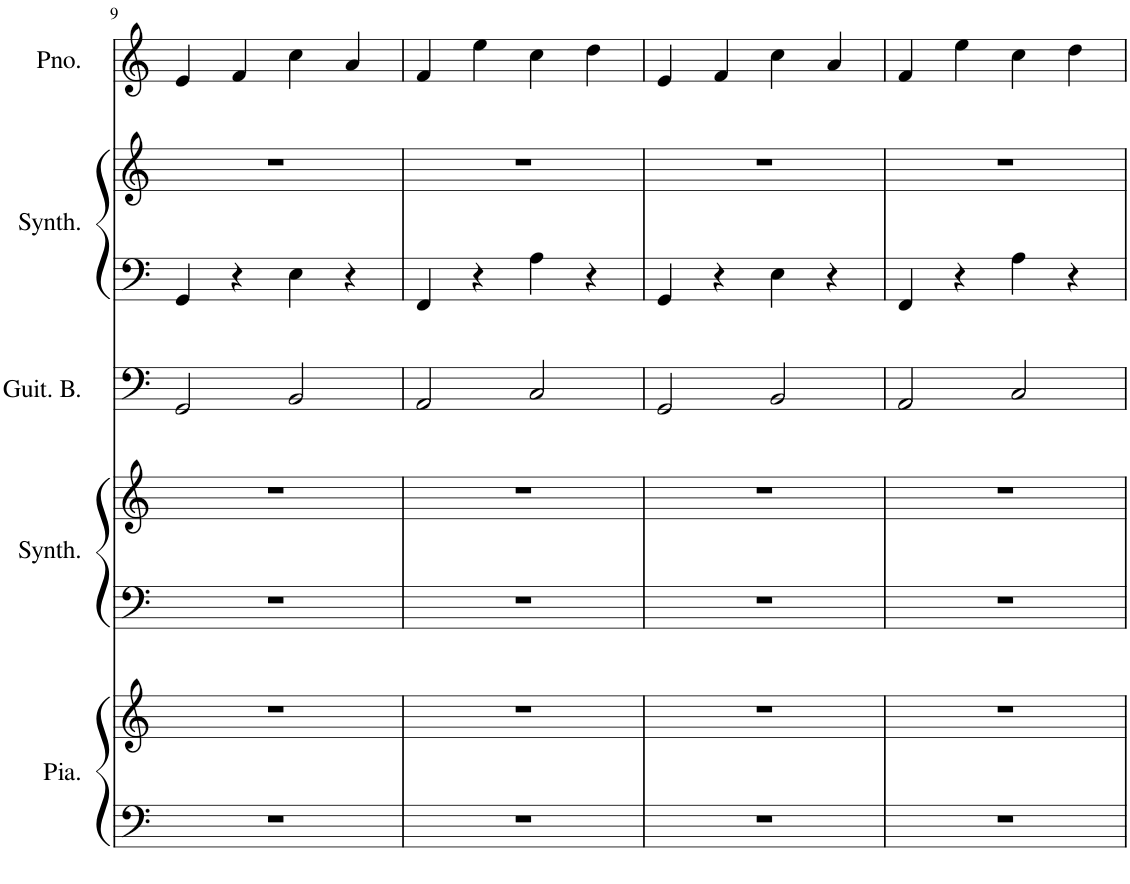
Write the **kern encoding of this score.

**kern	**kern	**kern	**kern	**kern	**kern	**kern	**kern
*part5	*part5	*part4	*part4	*part3	*part2	*part2	*part1
*staff8	*staff7	*staff6	*staff5	*staff4	*staff3	*staff2	*staff1
*I"Piano	*	*I"Synthétiseur New Age	*	*I"Guitare basse	*I"Synthétiseur brillant	*	*I"Piano
*I'Pia.	*	*I'Synth.	*	*I'Guit. B.	*I'Synth.	*	*I'Pno.
!!LO:PB:g=z
*clefF4	*clefG2	*clefF4	*clefG2	*clefF4	*clefF4	*clefG2	*clefG2
*	*	*	*	*Trd7c12	*	*	*
*k[]	*k[]	*k[]	*k[]	*k[]	*k[]	*k[]	*k[]
*M4/4	*M4/4	*M4/4	*M4/4	*M4/4	*M4/4	*M4/4	*M4/4
=9	=9	=9	=9	=9	=9	=9	=9
1r	1r	1r	1r	2GG/	4GG/	1r	4e/
.	.	.	.	.	4r	.	4f/
.	.	.	.	2BB/	4E\	.	4cc\
.	.	.	.	.	4r	.	4a/
=10	=10	=10	=10	=10	=10	=10	=10
1r	1r	1r	1r	2AA/	4FF/	1r	4f/
.	.	.	.	.	4r	.	4ee\
.	.	.	.	2C/	4A\	.	4cc\
.	.	.	.	.	4r	.	4dd\
=11	=11	=11	=11	=11	=11	=11	=11
1r	1r	1r	1r	2GG/	4GG/	1r	4e/
.	.	.	.	.	4r	.	4f/
.	.	.	.	2BB/	4E\	.	4cc\
.	.	.	.	.	4r	.	4a/
=12	=12	=12	=12	=12	=12	=12	=12
1r	1r	1r	1r	2AA/	4FF/	1r	4f/
.	.	.	.	.	4r	.	4ee\
.	.	.	.	2C/	4A\	.	4cc\
.	.	.	.	.	4r	.	4dd\
=	=	=	=	=	=	=	=
*-	*-	*-	*-	*-	*-	*-	*-
